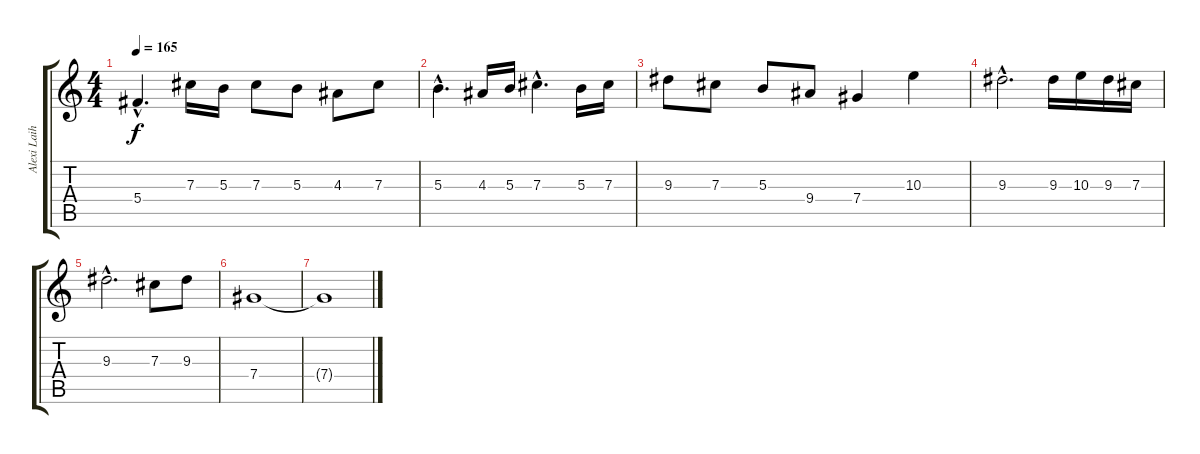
\track ("Alexi Laiho" "Alexi Laih") {instrument distortionguitar}
\staff {score tabs}
\tuning (Eb4 Bb3 Gb3 Db3 Ab2 Eb2) {hide}
\ts (4 4)
\tempo 165
\clef g2
\ks c
5.4{hac}.4{d dy f} 7.3.16 5.3.16 7.3.8 5.3.8 4.3.8 7.3.8 |
5.3{hac}.4{d} 4.3.16 5.3.16 7.3{hac}.4{d} 5.3.16 7.3.16 |
9.3.8 7.3.8 5.3.8 9.4.8 7.4.4 10.3.4 |
9.3{hac}.2{d} 9.3.16 10.3.16 9.3.16 7.3.16 |
9.3{hac}.2{d} 7.3.8 9.3.8 |
7.4.1 |
7.4{t}.1
